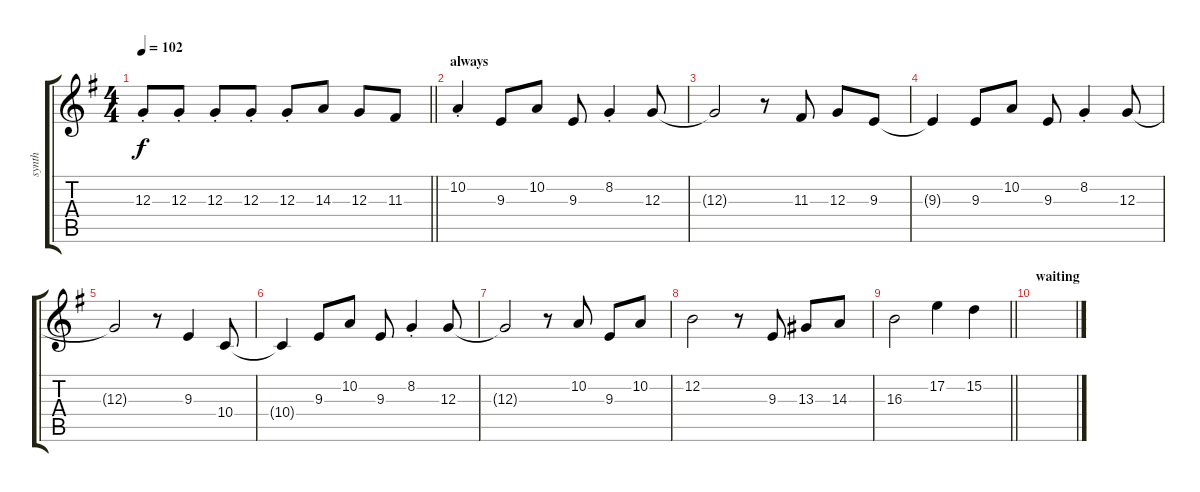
\track ("synth" "synth") {instrument violin}
\staff {score tabs}
\tuning (E4 B3 G3 D3 A2 E2) {hide}
\ts (4 4)
\tempo 102
\clef g2
\barLineRight lightlight
\ks eminor
12.3{st}.8{dy f} 12.3{st}.8 12.3{st}.8 12.3{st}.8 12.3{st}.8 14.3.8 12.3.8 11.3.8 |
\section ("" "always")
10.2{st}.4 9.3.8 10.2.8 9.3.8 8.2{st}.4 12.3.8 |
12.3{t}.2 r.8 11.3.8 12.3.8 9.3.8 |
9.3{t}.4 9.3.8 10.2.8 9.3.8 8.2{st}.4 12.3.8 |
12.3{t}.2 r.8 9.3.4 10.4.8 |
10.4{t}.4 9.3.8 10.2.8 9.3.8 8.2{st}.4 12.3.8 |
12.3{t}.2 r.8 10.2.8 9.3.8 10.2.8 |
12.2.2 r.8 9.3.8 13.3.8 14.3.8 |
\barLineRight lightlight
16.3.2 17.2.4 15.2.4 |
\section ("" "waiting")
